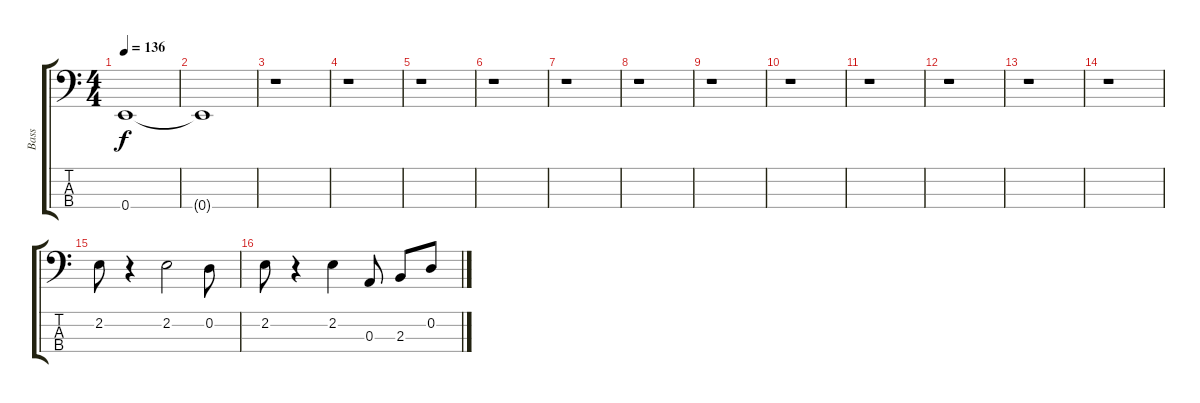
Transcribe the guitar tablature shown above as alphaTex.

\track ("Bass" "Bass") {instrument electricbassfinger}
\staff {score tabs}
\tuning (G2 D2 A1 E1) {hide}
\ts (4 4)
\tempo 136
\clef f4
\ks c
0.4{t}.1{dy f} |
0.4{t}.1 |
r.1 |
r.1 |
r.1 |
r.1 |
r.1 |
r.1 |
r.1 |
r.1 |
r.1 |
r.1 |
r.1 |
r.1 |
2.2.8 r.4 2.2.2 0.2.8 |
2.2.8 r.4 2.2.4 0.3.8 2.3.8 0.2.8
